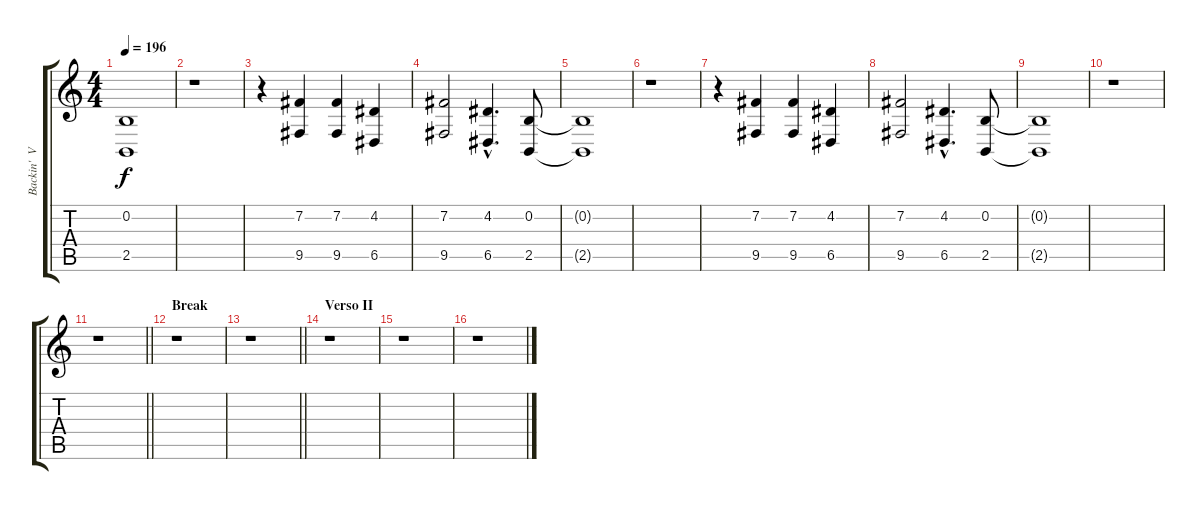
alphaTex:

\track ("Backin'  Vocals" "Backin'  V") {instrument flute}
\staff {score tabs}
\tuning (E4 B3 G3 D3 A2 E2) {hide}
\ts (4 4)
\tempo 196
\clef g2
\ks c
(0.2{t} 2.5{t}).1{dy f} |
r.1 |
r.4 (7.2 9.5).4 (7.2 9.5).4 (4.2 6.5).4 |
(7.2 9.5).2 (4.2{hac} 6.5{hac}).4{d} (0.2 2.5).8 |
(0.2{t} 2.5{t}).1 |
r.1 |
r.4 (7.2 9.5).4 (7.2 9.5).4 (4.2 6.5).4 |
(7.2 9.5).2 (4.2{hac} 6.5{hac}).4{d} (0.2 2.5).8 |
(0.2{t} 2.5{t}).1 |
r.1 |
\barLineRight lightlight
r.1 |
\section ("" "Break")
r.1 |
\barLineRight lightlight
r.1 |
\section ("" "Verso II")
r.1 |
r.1 |
r.1
